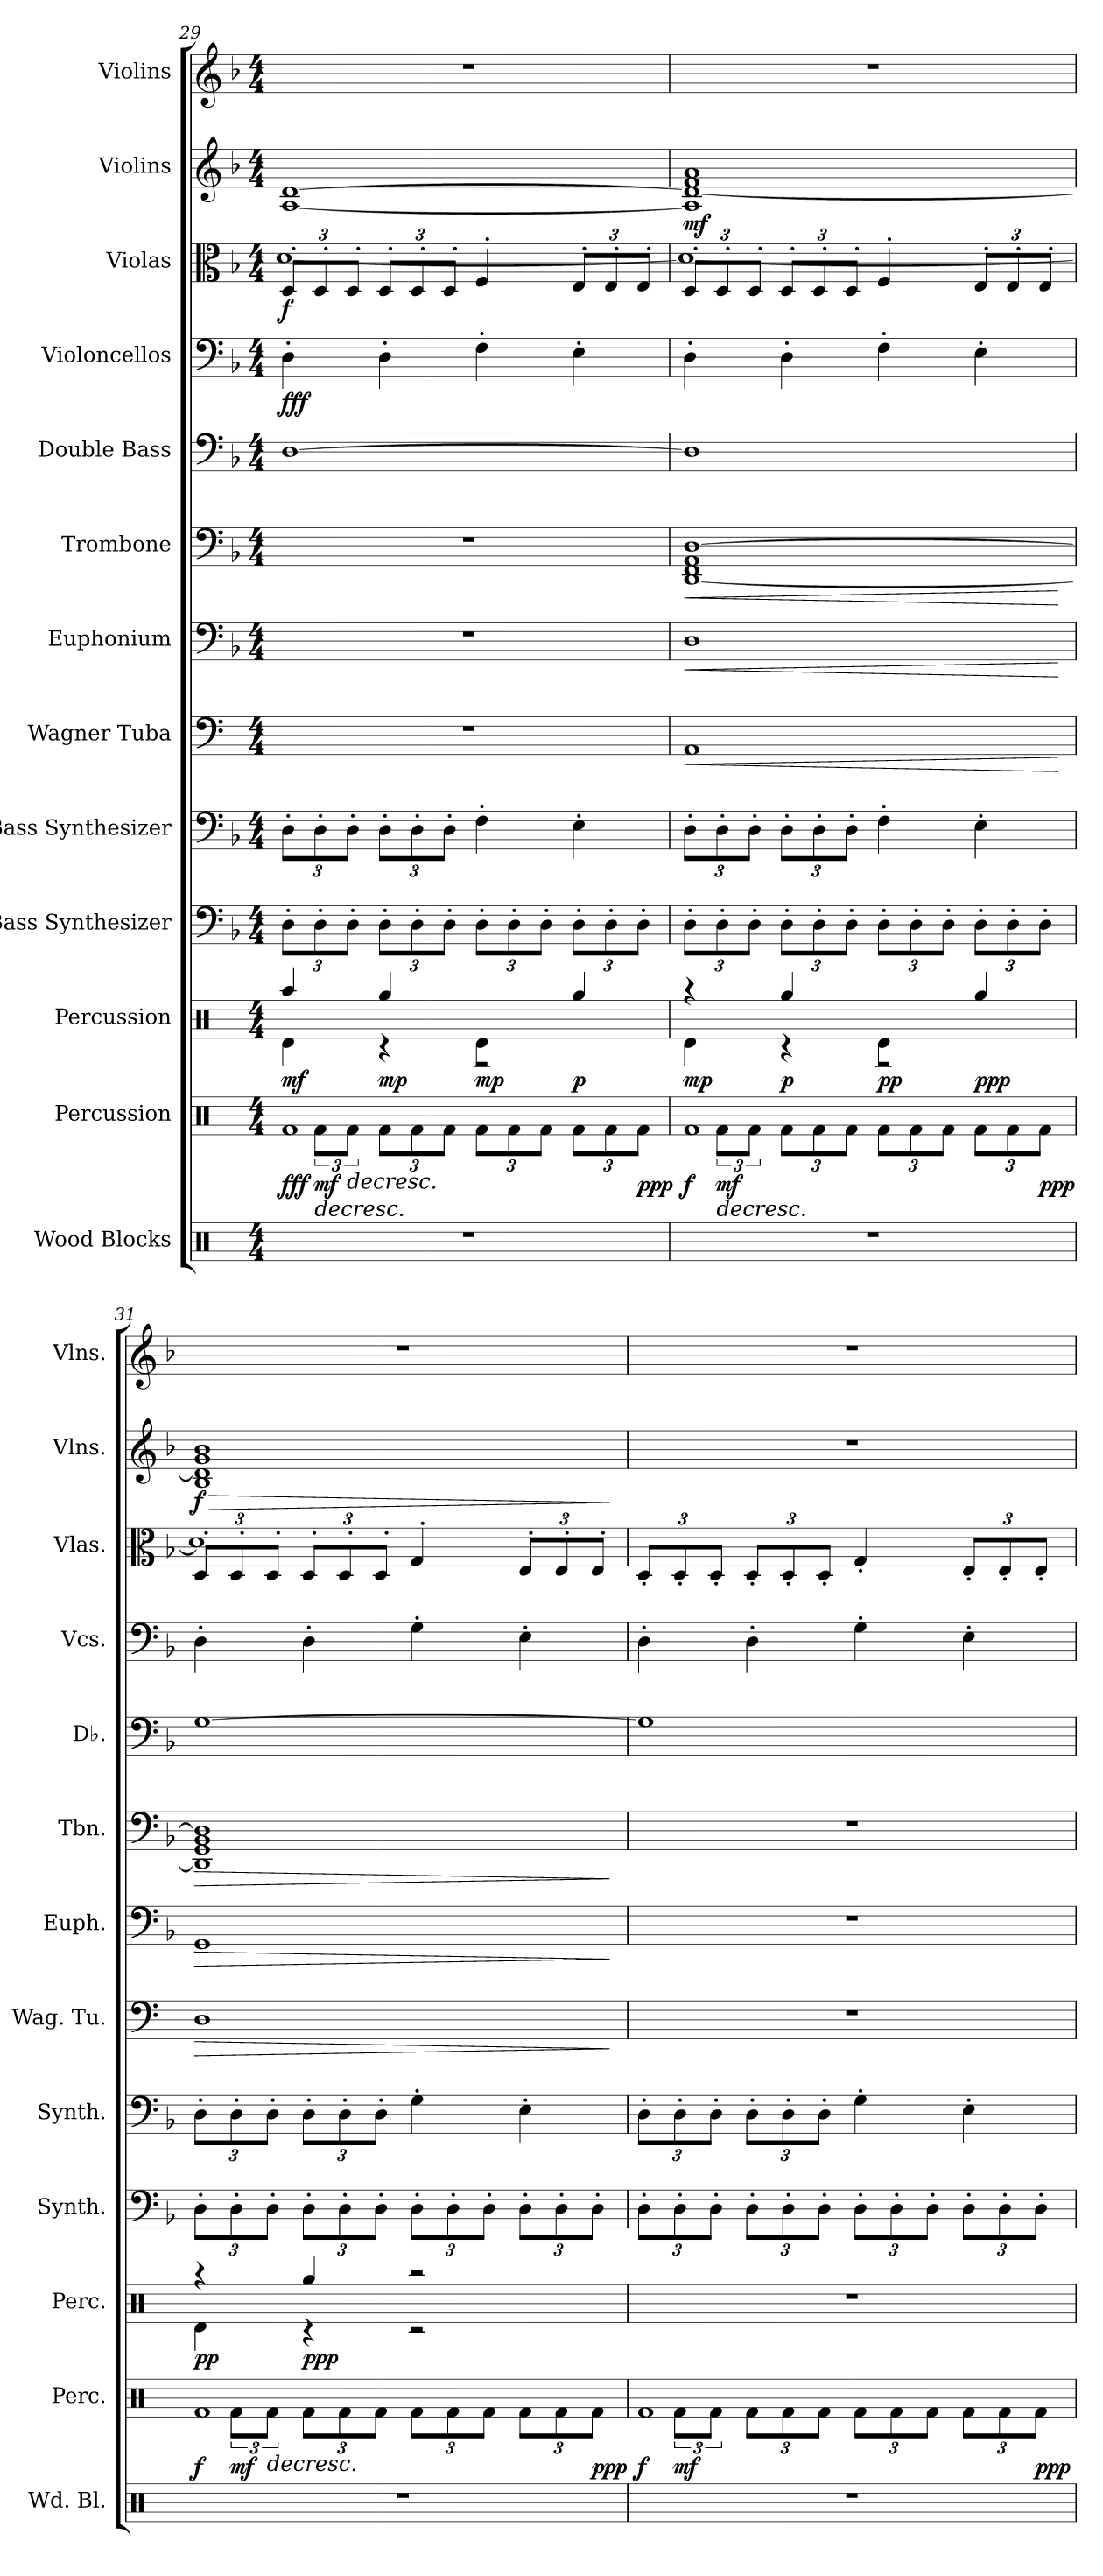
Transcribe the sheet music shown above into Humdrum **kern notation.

**kern	**kern	**dynam	**kern	**dynam	**kern	**kern	**kern	**dynam	**kern	**dynam	**kern	**dynam	**kern	**kern	**dynam	**kern	**dynam	**kern	**dynam	**kern
*part13	*part12	*part12	*part11	*part11	*part10	*part9	*part8	*part8	*part7	*part7	*part6	*part6	*part5	*part4	*part4	*part3	*part3	*part2	*part2	*part1
*staff13	*staff12	*staff12	*staff11	*staff11	*staff10	*staff9	*staff8	*staff8	*staff7	*staff7	*staff6	*staff6	*staff5	*staff4	*staff4	*staff3	*staff3	*staff2	*staff2	*staff1
*I"Wood Blocks	*I"Percussion	*	*I"Percussion	*	*I"Bass Synthesizer	*I"Bass Synthesizer	*I"Wagner Tuba	*	*I"Euphonium	*	*I"Trombone	*	*I"Double Bass	*I"Violoncellos	*	*I"Violas	*	*I"Violins	*	*I"Violins
*I'Wd. Bl.	*I'Perc.	*	*I'Perc.	*	*I'Synth.	*I'Synth.	*I'Wag. Tu.	*	*I'Euph.	*	*I'Tbn.	*	*I'Db.	*I'Vcs.	*	*I'Vlas.	*	*I'Vlns.	*	*I'Vlns.
*clefX	*clefX	*	*clefX	*	*clefF4	*clefF4	*clefF4	*	*clefF4	*	*clefF4	*	*clefF4	*clefF4	*	*clefC3	*	*clefG2	*	*clefG2
*	*	*	*	*	*	*	*ITrd4c7	*	*	*	*	*	*ITrd7c12	*	*	*	*	*	*	*
*k[]	*k[]	*	*k[]	*	*k[b-]	*k[b-]	*k[b-]	*	*k[b-]	*	*k[b-]	*	*k[b-]	*k[b-]	*	*k[b-]	*	*k[b-]	*	*k[b-]
*M4/4	*M4/4	*	*M4/4	*	*M4/4	*M4/4	*M4/4	*	*M4/4	*	*M4/4	*	*M4/4	*M4/4	*	*M4/4	*	*M4/4	*	*M4/4
=29	=29	=29	=29	=29	=29	=29	=29	=29	=29	=29	=29	=29	=29	=29	=29	=29	=29	=29	=29	=29
*	*^	*	*^	*	*	*	*	*	*	*	*	*	*	*	*	*	*	*	*	*
*	*	*	*	*	*	*	*Xbrackettup	*Xbrackettup	*	*	*	*	*	*	*	*	*	*Xbrackettup	*	*	*	*
*	*	*	*	*	*	*	*	*	*	*	*	*	*	*	*	*	*	*^	*	*	*	*
!	!	!	!LO:DY:b	!	!	!LO:DY:b	!	!	!	!	!	!	!	!	!	!	!LO:DY:b	!	!	!LO:DY:b	!	!	!
1r	1Rf	12ryy	fff	4Raa/	4Rd\	mf	12D'\L	12D'\L	1r	.	1r	.	1r	.	[1DD	4D'\	fff	12D'/L	[1d	f	[1A [1d	.	1r
!	!	!	!LO:HP:b	!	!	!	!	!	!	!	!	!	!	!	!	!	!	!	!	!	!	!	!
!	!	!	!LO:DY:n=1:b	!	!	!	!	!	!	!	!	!	!	!	!	!	!	!	!	!	!	!	!
.	.	12Rf\L	> mf	.	.	.	12D'\	12D'\	.	.	.	.	.	.	.	.	.	12D'/	.	.	.	.	.
!	!	!	!LO:HP:b	!	!	!	!	!	!	!	!	!	!	!	!	!	!	!	!	!	!	!	!
.	.	12Rf\J	>	.	.	.	12D'\J	12D'\J	.	.	.	.	.	.	.	.	.	12D'/J	.	.	.	.	.
*	*	*Xbrackettup	*	*	*	*	*	*	*	*	*	*	*	*	*	*	*	*	*	*	*	*	*
!	!	!	!	!	!	!LO:DY:b	!	!	!	!	!	!	!	!	!	!	!	!	!	!	!	!	!
.	.	12Rf\L	.	4Rgg/	4r	mp	12D'\L	12D'\L	.	.	.	.	.	.	.	4D'\	.	12D'/L	.	.	.	.	.
.	.	12Rf\	.	.	.	.	12D'\	12D'\	.	.	.	.	.	.	.	.	.	12D'/	.	.	.	.	.
.	.	12Rf\J	.	.	.	.	12D'\J	12D'\J	.	.	.	.	.	.	.	.	.	12D'/J	.	.	.	.	.
!	!	!	!	!	!	!LO:DY:b	!	!	!	!	!	!	!	!	!	!	!	!	!	!	!	!	!
.	.	12Rf\L	.	4Rd\	2r	mp	12D'\L	4F'\	.	.	.	.	.	.	.	4F'\	.	4F'/	.	.	.	.	.
.	.	12Rf\	.	.	.	.	12D'\	.	.	.	.	.	.	.	.	.	.	.	.	.	.	.	.
.	.	12Rf\J	.	.	.	.	12D'\J	.	.	.	.	.	.	.	.	.	.	.	.	.	.	.	.
!	!	!	!	!	!	!LO:DY:b	!	!	!	!	!	!	!	!	!	!	!	!	!	!	!	!	!
.	.	12Rf\L	.	4Rgg/	.	p	12D'\L	4E'\	.	.	.	.	.	.	.	4E'\	.	12E'/L	.	.	.	.	.
.	.	12Rf\	.	.	.	.	12D'\	.	.	.	.	.	.	.	.	.	.	12E'/	.	.	.	.	.
!	!	!	!LO:DY:n=2:b	!	!	!	!	!	!	!	!	!	!	!	!	!	!	!	!	!	!	!	!
.	.	12Rf\J	ppp	.	.	.	12D'\J	.	.	.	.	.	.	.	.	.	.	12E'/J	.	.	.	.	.
=30	=30	=30	=30	=30	=30	=30	=30	=30	=30	=30	=30	=30	=30	=30	=30	=30	=30	=30	=30	=30	=30	=30	=30
*	*	*brackettup	*	*	*	*	*	*	*	*	*	*	*	*	*	*	*	*	*	*	*	*	*
!	!	!	!LO:DY:b	!	!	!LO:DY:b	!	!	!	!LO:HP:b	!	!LO:HP:b	!	!LO:HP:b	!	!	!	!	!	!	!	!LO:DY:b	!
1r	1Rf	12ryy	f	4r	4Rd\	mp	12D'\L	12D'\L	1DD	<	1D	<	[1DD 1FF 1AA [1D	<	1DD]	4D'\	.	12D'/L	1d_	.	1A] 1d_ 1f 1a	mf	1r
!	!	!	!LO:HP:b	!	!	!	!	!	!	!	!	!	!	!	!	!	!	!	!	!	!	!	!
!	!	!	!LO:DY:n=1:b	!	!	!	!	!	!	!	!	!	!	!	!	!	!	!	!	!	!	!	!
.	.	12Rf\L	> mf	.	.	.	12D'\	12D'\	.	.	.	.	.	.	.	.	.	12D'/	.	.	.	.	.
.	.	12Rf\J	.	.	.	.	12D'\J	12D'\J	.	.	.	.	.	.	.	.	.	12D'/J	.	.	.	.	.
*	*	*Xbrackettup	*	*	*	*	*	*	*	*	*	*	*	*	*	*	*	*	*	*	*	*	*
!	!	!	!	!	!	!LO:DY:b	!	!	!	!	!	!	!	!	!	!	!	!	!	!	!	!	!
.	.	12Rf\L	.	4Rgg/	4r	p	12D'\L	12D'\L	.	.	.	.	.	.	.	4D'\	.	12D'/L	.	.	.	.	.
.	.	12Rf\	.	.	.	.	12D'\	12D'\	.	.	.	.	.	.	.	.	.	12D'/	.	.	.	.	.
.	.	12Rf\J	.	.	.	.	12D'\J	12D'\J	.	.	.	.	.	.	.	.	.	12D'/J	.	.	.	.	.
!	!	!	!	!	!	!LO:DY:b	!	!	!	!	!	!	!	!	!	!	!	!	!	!	!	!	!
.	.	12Rf\L	.	4Rd\	2r	pp	12D'\L	4F'\	.	.	.	.	.	.	.	4F'\	.	4F'/	.	.	.	.	.
.	.	12Rf\	.	.	.	.	12D'\	.	.	.	.	.	.	.	.	.	.	.	.	.	.	.	.
.	.	12Rf\J	.	.	.	.	12D'\J	.	.	.	.	.	.	.	.	.	.	.	.	.	.	.	.
!	!	!	!	!	!	!LO:DY:b	!	!	!	!	!	!	!	!	!	!	!	!	!	!	!	!	!
.	.	12Rf\L	.	4Rgg/	.	ppp	12D'\L	4E'\	.	.	.	.	.	.	.	4E'\	.	12E'/L	.	.	.	.	.
.	.	12Rf\	.	.	.	.	12D'\	.	.	.	.	.	.	.	.	.	.	12E'/	.	.	.	.	.
!	!	!	!LO:DY:n=2:b	!	!	!	!	!	!	!	!	!	!	!	!	!	!	!	!	!	!	!	!
.	.	12Rf\J	ppp	.	.	.	12D'\J	.	.	.	.	.	.	.	.	.	.	12E'/J	.	.	.	.	.
*	*v	*v	*	*	*	*	*	*	*	*	*	*	*	*	*	*	*	*v	*v	*	*	*	*
*	*	*	*v	*v	*	*	*	*	*	*	*	*	*	*	*	*	*	*	*	*	*
.	.	]	.	.	.	.	.	[	.	[	.	[	.	.	.	.	.	.	.	.
!!LO:PB:g=z
=31	=31	=31	=31	=31	=31	=31	=31	=31	=31	=31	=31	=31	=31	=31	=31	=31	=31	=31	=31	=31
*	*^	*	*	*	*	*	*	*	*	*	*	*	*	*	*	*	*	*	*	*
*	*	*brackettup	*	*	*	*	*	*	*	*	*	*	*	*	*	*	*	*	*	*	*
*	*	*	*	*^	*	*	*	*	*	*	*	*	*	*	*	*	*	*	*	*	*
!	!	!	!LO:DY:b	!	!	!LO:DY:b	!	!	!	!LO:HP:b	!	!LO:HP:b	!	!LO:HP:b	!	!	!	!	!	!	!LO:HP:b	!
*	*	*	*	*	*	*	*	*	*	*	*	*	*	*	*	*	*	*^	*	*	*	*
!	!	!	!	!	!	!	!	!	!	!	!	!	!	!	!	!	!	!	!	!	!	!LO:DY:n=1:b	!
1r	1Rf	12ryy	f	4r	4Rd\	pp	12D'\L	12D'\L	1GG	>	1GG	>	1DD] 1GG 1BB- 1D]	>	[1GG	4D'\	.	12D'/L	1d]	.	1B- 1d] 1g 1b-	> f	1r
!	!	!	!LO:DY:n=1:b	!	!	!	!	!	!	!	!	!	!	!	!	!	!	!	!	!	!	!	!
.	.	12Rf\L	] mf	.	.	.	12D'\	12D'\	.	.	.	.	.	.	.	.	.	12D'/	.	.	.	.	.
!	!	!	!LO:HP:b	!	!	!	!	!	!	!	!	!	!	!	!	!	!	!	!	!	!	!	!
.	.	12Rf\J	>	.	.	.	12D'\J	12D'\J	.	.	.	.	.	.	.	.	.	12D'/J	.	.	.	.	.
*	*	*Xbrackettup	*	*	*	*	*	*	*	*	*	*	*	*	*	*	*	*	*	*	*	*	*
!	!	!	!	!	!	!LO:DY:b	!	!	!	!	!	!	!	!	!	!	!	!	!	!	!	!	!
.	.	12Rf\L	.	4Rgg/	4r	ppp	12D'\L	12D'\L	.	.	.	.	.	.	.	4D'\	.	12D'/L	.	.	.	.	.
.	.	12Rf\	.	.	.	.	12D'\	12D'\	.	.	.	.	.	.	.	.	.	12D'/	.	.	.	.	.
.	.	12Rf\J	.	.	.	.	12D'\J	12D'\J	.	.	.	.	.	.	.	.	.	12D'/J	.	.	.	.	.
.	.	12Rf\L	.	2r	2r	.	12D'\L	4G'\	.	.	.	.	.	.	.	4G'\	.	4G'/	.	.	.	.	.
.	.	12Rf\	.	.	.	.	12D'\	.	.	.	.	.	.	.	.	.	.	.	.	.	.	.	.
.	.	12Rf\J	.	.	.	.	12D'\J	.	.	.	.	.	.	.	.	.	.	.	.	.	.	.	.
.	.	12Rf\L	.	.	.	.	12D'\L	4E'\	.	.	.	.	.	.	.	4E'\	.	12E'/L	.	.	.	.	.
.	.	12Rf\	.	.	.	.	12D'\	.	.	.	.	.	.	.	.	.	.	12E'/	.	.	.	.	.
!	!	!	!LO:DY:n=2:b	!	!	!	!	!	!	!	!	!	!	!	!	!	!	!	!	!	!	!	!
.	.	12Rf\J	ppp	.	.	.	12D'\J	.	.	.	.	.	.	.	.	.	.	12E'/J	.	.	.	.	.
*	*v	*v	*	*	*	*	*	*	*	*	*	*	*	*	*	*	*	*v	*v	*	*	*	*
*	*	*	*v	*v	*	*	*	*	*	*	*	*	*	*	*	*	*	*	*	*	*
.	.	]	.	.	.	.	.	]	.	]	.	]	.	.	.	.	.	.	]	.
=32	=32	=32	=32	=32	=32	=32	=32	=32	=32	=32	=32	=32	=32	=32	=32	=32	=32	=32	=32	=32
*	*^	*	*	*	*	*	*	*	*	*	*	*	*	*	*	*	*	*	*	*
*	*	*brackettup	*	*	*	*	*	*	*	*	*	*	*	*	*	*	*	*	*	*	*
*	*	*	*	*	*	*	*	*	*	*	*	*	*	*	*	*	*^	*	*	*	*
!	!	!	!LO:DY:b	!	!	!	!	!	!	!	!	!	!	!	!	!	!	!	!	!	!	!
1r	1Rf	12ryy	f	1r	.	12D'\L	12D'\L	1r	.	1r	.	1r	.	1GG]	4D'\	.	12D'/L	1ryy	.	1r	.	1r
!	!	!	!LO:DY:b	!	!	!	!	!	!	!	!	!	!	!	!	!	!	!	!	!	!	!
.	.	12Rf\L	mf	.	.	12D'\	12D'\	.	.	.	.	.	.	.	.	.	12D'/	.	.	.	.	.
.	.	12Rf\J	.	.	.	12D'\J	12D'\J	.	.	.	.	.	.	.	.	.	12D'/J	.	.	.	.	.
*	*	*Xbrackettup	*	*	*	*	*	*	*	*	*	*	*	*	*	*	*	*	*	*	*	*
.	.	12Rf\L	.	.	.	12D'\L	12D'\L	.	.	.	.	.	.	.	4D'\	.	12D'/L	.	.	.	.	.
.	.	12Rf\	.	.	.	12D'\	12D'\	.	.	.	.	.	.	.	.	.	12D'/	.	.	.	.	.
.	.	12Rf\J	.	.	.	12D'\J	12D'\J	.	.	.	.	.	.	.	.	.	12D'/J	.	.	.	.	.
.	.	12Rf\L	.	.	.	12D'\L	4G'\	.	.	.	.	.	.	.	4G'\	.	4G'/	.	.	.	.	.
.	.	12Rf\	.	.	.	12D'\	.	.	.	.	.	.	.	.	.	.	.	.	.	.	.	.
.	.	12Rf\J	.	.	.	12D'\J	.	.	.	.	.	.	.	.	.	.	.	.	.	.	.	.
.	.	12Rf\L	.	.	.	12D'\L	4E'\	.	.	.	.	.	.	.	4E'\	.	12E'/L	.	.	.	.	.
.	.	12Rf\	.	.	.	12D'\	.	.	.	.	.	.	.	.	.	.	12E'/	.	.	.	.	.
!	!	!	!LO:DY:b	!	!	!	!	!	!	!	!	!	!	!	!	!	!	!	!	!	!	!
.	.	12Rf\J	ppp	.	.	12D'\J	.	.	.	.	.	.	.	.	.	.	12E'/J	.	.	.	.	.
*	*v	*v	*	*	*	*	*	*	*	*	*	*	*	*	*	*	*v	*v	*	*	*	*
.	.	]	.	.	.	.	.	.	.	.	.	.	.	.	.	.	.	.	.	.
=	=	=	=	=	=	=	=	=	=	=	=	=	=	=	=	=	=	=	=	=
*-	*-	*-	*-	*-	*-	*-	*-	*-	*-	*-	*-	*-	*-	*-	*-	*-	*-	*-	*-	*-
